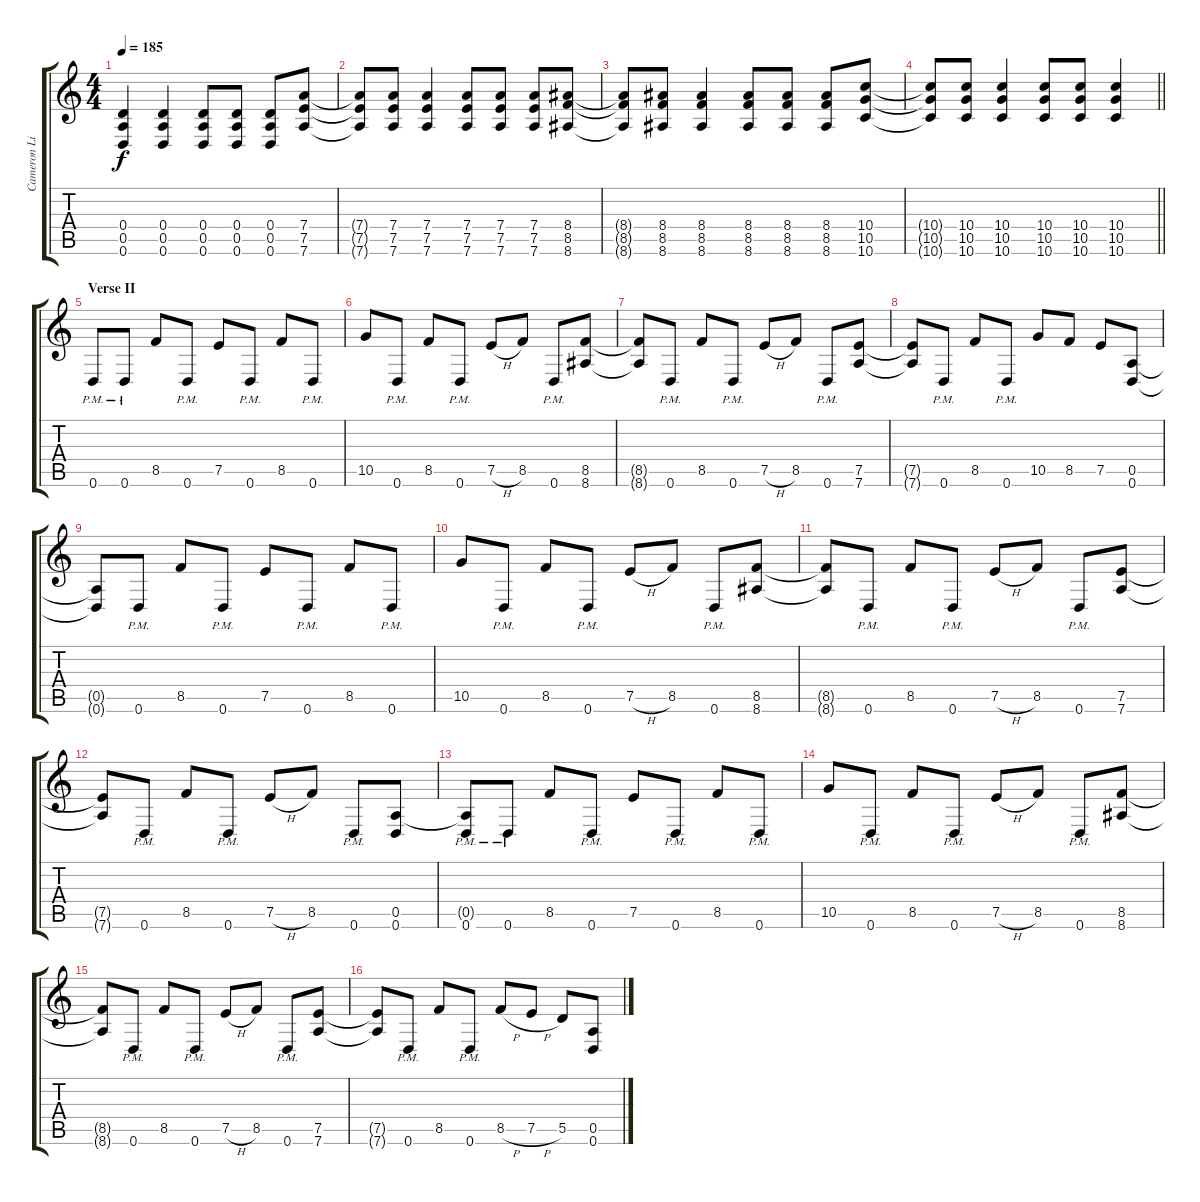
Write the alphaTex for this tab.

\track ("Cameron Liddell" "Cameron Li") {instrument distortionguitar}
\staff {score tabs}
\tuning (E4 B3 G3 D3 A2 D2) {hide}
\ts (4 4)
\tempo 185
\clef g2
\ks c
(0.4 0.5 0.6).4{dy f} (0.4 0.5 0.6).4 (0.4 0.5 0.6).8 (0.4 0.5 0.6).8 (0.4 0.5 0.6).8 (7.4 7.5 7.6).8 |
(7.4{t} 7.5{t} 7.6{t}).8 (7.4 7.5 7.6).8 (7.4 7.5 7.6).4 (7.4 7.5 7.6).8 (7.4 7.5 7.6).8 (7.4 7.5 7.6).8 (8.4 8.5 8.6).8 |
(8.4{t} 8.5{t} 8.6{t}).8 (8.4 8.5 8.6).8 (8.4 8.5 8.6).4 (8.4 8.5 8.6).8 (8.4 8.5 8.6).8 (8.4 8.5 8.6).8 (10.4 10.5 10.6).8 |
\barLineRight lightlight
(10.4{t} 10.5{t} 10.6{t}).8 (10.4 10.5 10.6).8 (10.4 10.5 10.6).4 (10.4 10.5 10.6).8 (10.4 10.5 10.6).8 (10.4 10.5 10.6).4 |
\section ("" "Verse II")
0.6{pm}.8 0.6{pm}.8 8.5.8 0.6{pm}.8 7.5.8 0.6{pm}.8 8.5.8 0.6{pm}.8 |
10.5.8 0.6{pm}.8 8.5.8 0.6{pm}.8 7.5{h}.8 8.5.8 0.6{pm}.8 (8.5 8.6).8 |
(8.5{t} 8.6{t}).8 0.6{pm}.8 8.5.8 0.6{pm}.8 7.5{h}.8 8.5.8 0.6{pm}.8 (7.5 7.6).8 |
(7.5{t} 7.6{t}).8 0.6{pm}.8 8.5.8 0.6{pm}.8 10.5.8 8.5.8 7.5.8 (0.5 0.6).8 |
(0.5{t} 0.6{t}).8 0.6{pm}.8 8.5.8 0.6{pm}.8 7.5.8 0.6{pm}.8 8.5.8 0.6{pm}.8 |
10.5.8 0.6{pm}.8 8.5.8 0.6{pm}.8 7.5{h}.8 8.5.8 0.6{pm}.8 (8.5 8.6).8 |
(8.5{t} 8.6{t}).8 0.6{pm}.8 8.5.8 0.6{pm}.8 7.5{h}.8 8.5.8 0.6{pm}.8 (7.5 7.6).8 |
(7.5{t} 7.6{t}).8 0.6{pm}.8 8.5.8 0.6{pm}.8 7.5{h}.8 8.5.8 0.6{pm}.8 (0.5 0.6).8 |
(0.5{t} 0.6{pm}).8 0.6{pm}.8 8.5.8 0.6{pm}.8 7.5.8 0.6{pm}.8 8.5.8 0.6{pm}.8 |
10.5.8 0.6{pm}.8 8.5.8 0.6{pm}.8 7.5{h}.8 8.5.8 0.6{pm}.8 (8.5 8.6).8 |
(8.5{t} 8.6{t}).8 0.6{pm}.8 8.5.8 0.6{pm}.8 7.5{h}.8 8.5.8 0.6{pm}.8 (7.5 7.6).8 |
(7.5{t} 7.6{t}).8 0.6{pm}.8 8.5.8 0.6{pm}.8 8.5{h}.8 7.5{h}.8 5.5.8 (0.5 0.6).8
